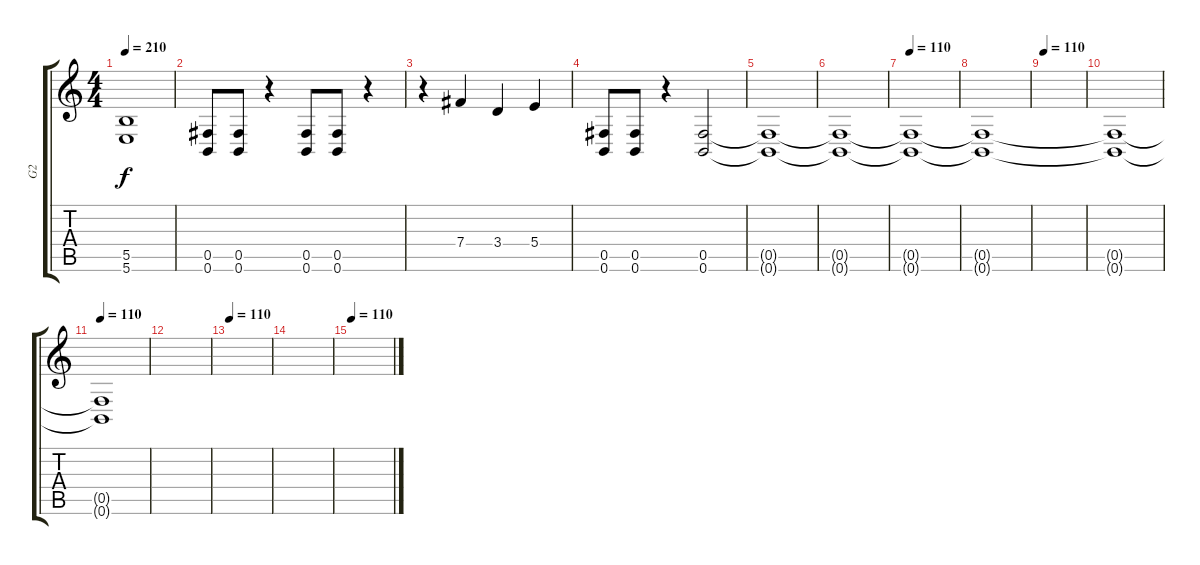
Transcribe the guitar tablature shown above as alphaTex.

\track ("G2" "G2") {instrument distortionguitar}
\staff {score tabs}
\tuning (Db4 Ab3 E3 B2 Gb2 B1) {hide}
\ts (4 4)
\tempo 210
\clef g2
\ks c
(5.5 5.6).1{dy f} |
(0.5 0.6).8 (0.5 0.6).8 r.4 (0.5 0.6).8 (0.5 0.6).8 r.4 |
r.4 7.4.4 3.4.4 5.4.4 |
(0.5 0.6).8 (0.5 0.6).8 r.4 (0.5 0.6).2 |
(0.5{t} 0.6{t}).1 |
(0.5{t} 0.6{t}).1 |
\tempo 110
(0.5{t} 0.6{t}).1 |
(0.5{t} 0.6{t}).1 |
\tempo 110
|
(0.5{t} 0.6{t}).1 |
\tempo 110
(0.5{t} 0.6{t}).1 |
|
\tempo 110
|
|
\tempo 110
